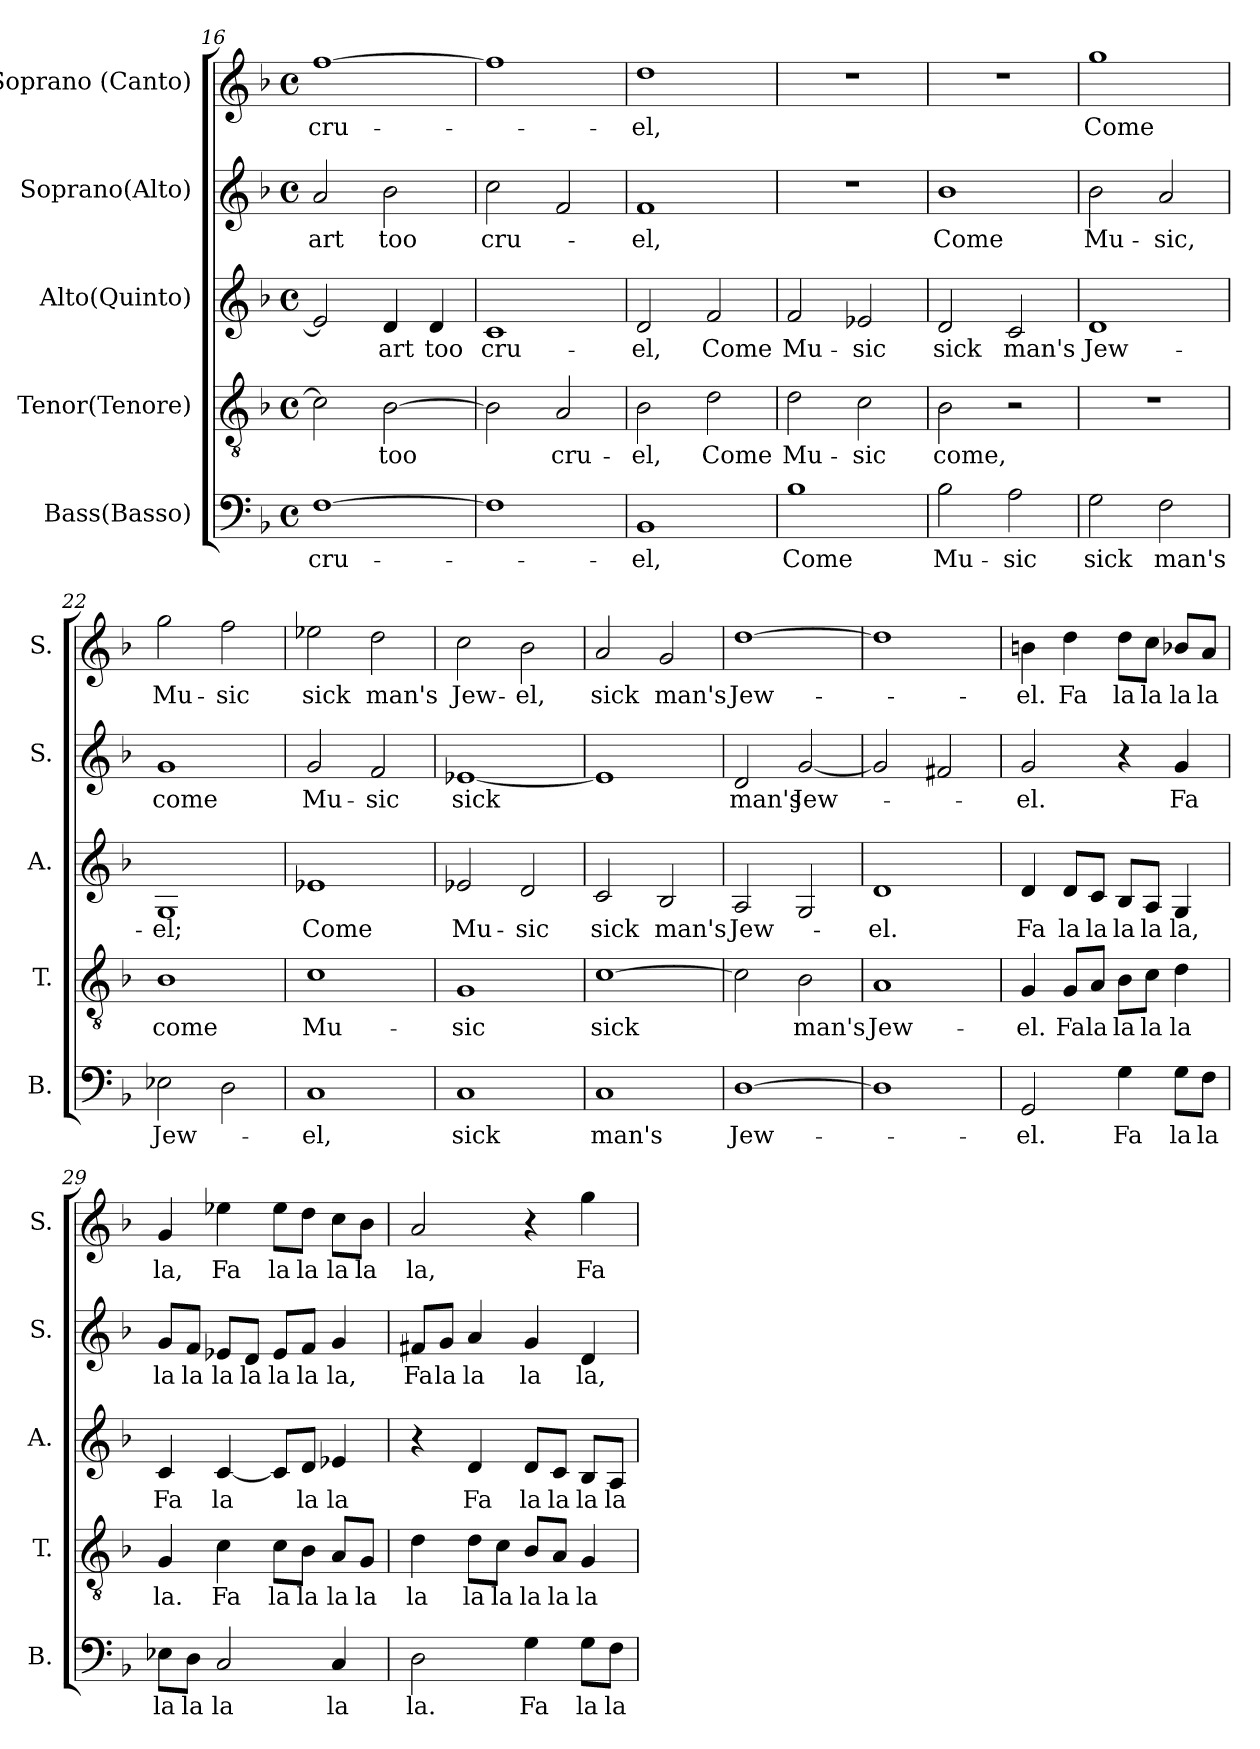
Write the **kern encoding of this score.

**kern	**text	**kern	**text	**kern	**text	**kern	**text	**kern	**text
*part5	*part5	*part4	*part4	*part3	*part3	*part2	*part2	*part1	*part1
*staff5	*staff5	*staff4	*staff4	*staff3	*staff3	*staff2	*staff2	*staff1	*staff1
*I"Bass(Basso)	*	*I"Tenor(Tenore)	*	*I"Alto(Quinto)	*	*I"Soprano(Alto)	*	*I"Soprano (Canto)	*
*I'B.	*	*I'T.	*	*I'A.	*	*I'S.	*	*I'S.	*
*clefF4	*	*clefGv2	*	*clefG2	*	*clefG2	*	*clefG2	*
*	*	*ITrd7c12	*	*	*	*	*	*	*
*k[b-]	*	*k[b-]	*	*k[b-]	*	*k[b-]	*	*k[b-]	*
*d:	*	*d:	*	*d:	*	*d:	*	*d:	*
*M4/4	*	*M4/4	*	*M4/4	*	*M4/4	*	*M4/4	*
*met(c)	*	*met(c)	*	*met(c)	*	*met(c)	*	*met(c)	*
=16	=16	=16	=16	=16	=16	=16	=16	=16	=16
!	!LO:LY:b	!	!	!	!	!	!LO:LY:b	!	!LO:LY:b
[>1F	cru-	2C\]	.	2e-/]	.	2a/	art	[>1ff	cru-
!	!	!	!LO:LY:b	!	!LO:LY:b	!	!LO:LY:b	!	!
.	.	[>2BB-\	too	4d/	art	2b-\	too	.	.
!	!	!	!	!	!LO:LY:b	!	!	!	!
.	.	.	.	4d/	too	.	.	.	.
=17	=17	=17	=17	=17	=17	=17	=17	=17	=17
!	!	!	!	!	!LO:LY:b	!	!LO:LY:b	!	!
1F]	.	2BB-\]	.	1c	cru-	2cc\	cru-	1ff]	.
!	!	!	!LO:LY:b	!	!	!	!	!	!
.	.	2AA/	cru-	.	.	2f/	.	.	.
=18	=18	=18	=18	=18	=18	=18	=18	=18	=18
!	!LO:LY:b	!	!LO:LY:b	!	!LO:LY:b	!	!LO:LY:b	!	!LO:LY:b
1BB-	-el,	2BB-\	-el,	2d/	-el,	1f	-el,	1dd	-el,
!	!	!	!LO:LY:b	!	!LO:LY:b	!	!	!	!
.	.	2D\	Come	2f/	Come	.	.	.	.
!!LO:PB:g=z
=19	=19	=19	=19	=19	=19	=19	=19	=19	=19
!	!LO:LY:b	!	!LO:LY:b	!	!LO:LY:b	!	!	!	!
1B-	Come	2D\	Mu-	2f/	Mu-	1r	.	1r	.
!	!	!	!LO:LY:b	!	!LO:LY:b	!	!	!	!
.	.	2C\	-sic	2e-X/	-sic	.	.	.	.
=20	=20	=20	=20	=20	=20	=20	=20	=20	=20
!	!LO:LY:b	!	!LO:LY:b	!	!LO:LY:b	!	!LO:LY:b	!	!
2B-\	Mu-	2BB-\	come,	2d/	sick	1b-	Come	1r	.
!	!LO:LY:b	!	!	!	!LO:LY:b	!	!	!	!
2A\	-sic	2r	.	2c/	man's	.	.	.	.
=21	=21	=21	=21	=21	=21	=21	=21	=21	=21
!	!LO:LY:b	!	!	!	!LO:LY:b	!	!LO:LY:b	!	!LO:LY:b
2G\	sick	1r	.	1d	Jew-	2b-\	Mu-	1gg	Come
!	!LO:LY:b	!	!	!	!	!	!LO:LY:b	!	!
2F\	man's	.	.	.	.	2a/	-sic,	.	.
=22	=22	=22	=22	=22	=22	=22	=22	=22	=22
!	!LO:LY:b	!	!LO:LY:b	!	!LO:LY:b	!	!LO:LY:b	!	!LO:LY:b
2E-X\	Jew-	1BB-	come	1G	-el;	1g	come	2gg\	Mu-
!	!	!	!	!	!	!	!	!	!LO:LY:b
2D\	.	.	.	.	.	.	.	2ff\	-sic
=23	=23	=23	=23	=23	=23	=23	=23	=23	=23
!	!LO:LY:b	!	!LO:LY:b	!	!LO:LY:b	!	!LO:LY:b	!	!LO:LY:b
1C	-el,	1C	Mu-	1e-X	Come	2g/	Mu-	2ee-X\	sick
!	!	!	!	!	!	!	!LO:LY:b	!	!LO:LY:b
.	.	.	.	.	.	2f/	-sic	2dd\	man's
=24	=24	=24	=24	=24	=24	=24	=24	=24	=24
!	!LO:LY:b	!	!LO:LY:b	!	!LO:LY:b	!	!LO:LY:b	!	!LO:LY:b
1C	sick	1GG	-sic	2e-X/	Mu-	[<1e-X	sick	2cc\	Jew-
!	!	!	!	!	!LO:LY:b	!	!	!	!LO:LY:b
.	.	.	.	2d/	-sic	.	.	2b-\	-el,
!!LO:LB:g=z
=25	=25	=25	=25	=25	=25	=25	=25	=25	=25
!	!LO:LY:b	!	!LO:LY:b	!	!LO:LY:b	!	!	!	!LO:LY:b
1C	man's	[>1C	sick	2c/	sick	1e-]	.	2a/	sick
!	!	!	!	!	!LO:LY:b	!	!	!	!LO:LY:b
.	.	.	.	2B-/	man's	.	.	2g/	man's
=26	=26	=26	=26	=26	=26	=26	=26	=26	=26
!	!LO:LY:b	!	!	!	!LO:LY:b	!	!LO:LY:b	!	!LO:LY:b
[<1D	Jew-	2C\]	.	2A/	Jew-	2d/	man's	[>1dd	Jew-
!	!	!	!LO:LY:b	!	!	!	!LO:LY:b	!	!
.	.	2BB-\	man's	2G/	.	[<2g/	Jew-	.	.
=27	=27	=27	=27	=27	=27	=27	=27	=27	=27
!	!	!	!LO:LY:b	!	!LO:LY:b	!	!	!	!
1D]	.	1AA	Jew-	1d	-el.	2g/]	.	1dd]	.
.	.	.	.	.	.	2f#X/	.	.	.
=28	=28	=28	=28	=28	=28	=28	=28	=28	=28
!	!LO:LY:b	!	!LO:LY:b	!	!LO:LY:b	!	!LO:LY:b	!	!LO:LY:b
2GG/	-el.	4GG/	-el.	4d/	Fa	2g/	-el.	4bn\	-el.
!	!	!	!LO:LY:b	!	!LO:LY:b	!	!	!	!LO:LY:b
.	.	8GG/L	Fa	8d/L	la	.	.	4dd\	Fa
!	!	!	!LO:LY:b	!	!LO:LY:b	!	!	!	!
.	.	8AA/J	la	8c/J	la	.	.	.	.
!	!LO:LY:b	!	!LO:LY:b	!	!LO:LY:b	!	!	!	!LO:LY:b
4G\	Fa	8BB-\L	la	8B-/L	la	4r	.	8dd\L	la
!	!	!	!LO:LY:b	!	!LO:LY:b	!	!	!	!LO:LY:b
.	.	8C\J	la	8A/J	la	.	.	8cc\J	la
!	!LO:LY:b	!	!LO:LY:b	!	!LO:LY:b	!	!LO:LY:b	!	!LO:LY:b
8G\L	la	4D\	la	4G/	la,	4g/	Fa	8b-X/L	la
!	!LO:LY:b	!	!	!	!	!	!	!	!LO:LY:b
8F\J	la	.	.	.	.	.	.	8a/J	la
=29	=29	=29	=29	=29	=29	=29	=29	=29	=29
!	!LO:LY:b	!	!LO:LY:b	!	!LO:LY:b	!	!LO:LY:b	!	!LO:LY:b
8E-X\L	la	4GG/	la.	4c/	Fa	8g/L	la	4g/	la,
!	!LO:LY:b	!	!	!	!	!	!LO:LY:b	!	!
8D\J	la	.	.	.	.	8f/J	la	.	.
!	!LO:LY:b	!	!LO:LY:b	!	!LO:LY:b	!	!LO:LY:b	!	!LO:LY:b
2C/	la	4C\	Fa	[<4c/	la	8e-X/L	la	4ee-X\	Fa
!	!	!	!	!	!	!	!LO:LY:b	!	!
.	.	.	.	.	.	8d/J	la	.	.
!	!	!	!LO:LY:b	!	!	!	!LO:LY:b	!	!LO:LY:b
.	.	8C\L	la	8c/L]	.	8e-/L	la	8ee-\L	la
!	!	!	!LO:LY:b	!	!LO:LY:b	!	!LO:LY:b	!	!LO:LY:b
.	.	8BB-\J	la	8d/J	la	8f/J	la	8dd\J	la
!	!LO:LY:b	!	!LO:LY:b	!	!LO:LY:b	!	!LO:LY:b	!	!LO:LY:b
4C/	la	8AA/L	la	4e-X/	la	4g/	la,	8cc\L	la
!	!	!	!LO:LY:b	!	!	!	!	!	!LO:LY:b
.	.	8GG/J	la	.	.	.	.	8b-\J	la
!!LO:LB:g=z
=30	=30	=30	=30	=30	=30	=30	=30	=30	=30
!	!LO:LY:b	!	!LO:LY:b	!	!	!	!LO:LY:b	!	!LO:LY:b
2D\	la.	4D\	la	4r	.	8f#X/L	Fa	2a/	la,
!	!	!	!	!	!	!	!LO:LY:b	!	!
.	.	.	.	.	.	8g/J	la	.	.
!	!	!	!LO:LY:b	!	!LO:LY:b	!	!LO:LY:b	!	!
.	.	8D\L	la	4d/	Fa	4a/	la	.	.
!	!	!	!LO:LY:b	!	!	!	!	!	!
.	.	8C\J	la	.	.	.	.	.	.
!	!LO:LY:b	!	!LO:LY:b	!	!LO:LY:b	!	!LO:LY:b	!	!
4G\	Fa	8BB-/L	la	8d/L	la	4g/	la	4r	.
!	!	!	!LO:LY:b	!	!LO:LY:b	!	!	!	!
.	.	8AA/J	la	8c/J	la	.	.	.	.
!	!LO:LY:b	!	!LO:LY:b	!	!LO:LY:b	!	!LO:LY:b	!	!LO:LY:b
8G\L	la	4GG/	la	8B-/L	la	4d/	la,	4gg\	Fa
!	!LO:LY:b	!	!	!	!LO:LY:b	!	!	!	!
8F\J	la	.	.	8A/J	la	.	.	.	.
=	=	=	=	=	=	=	=	=	=
*-	*-	*-	*-	*-	*-	*-	*-	*-	*-
